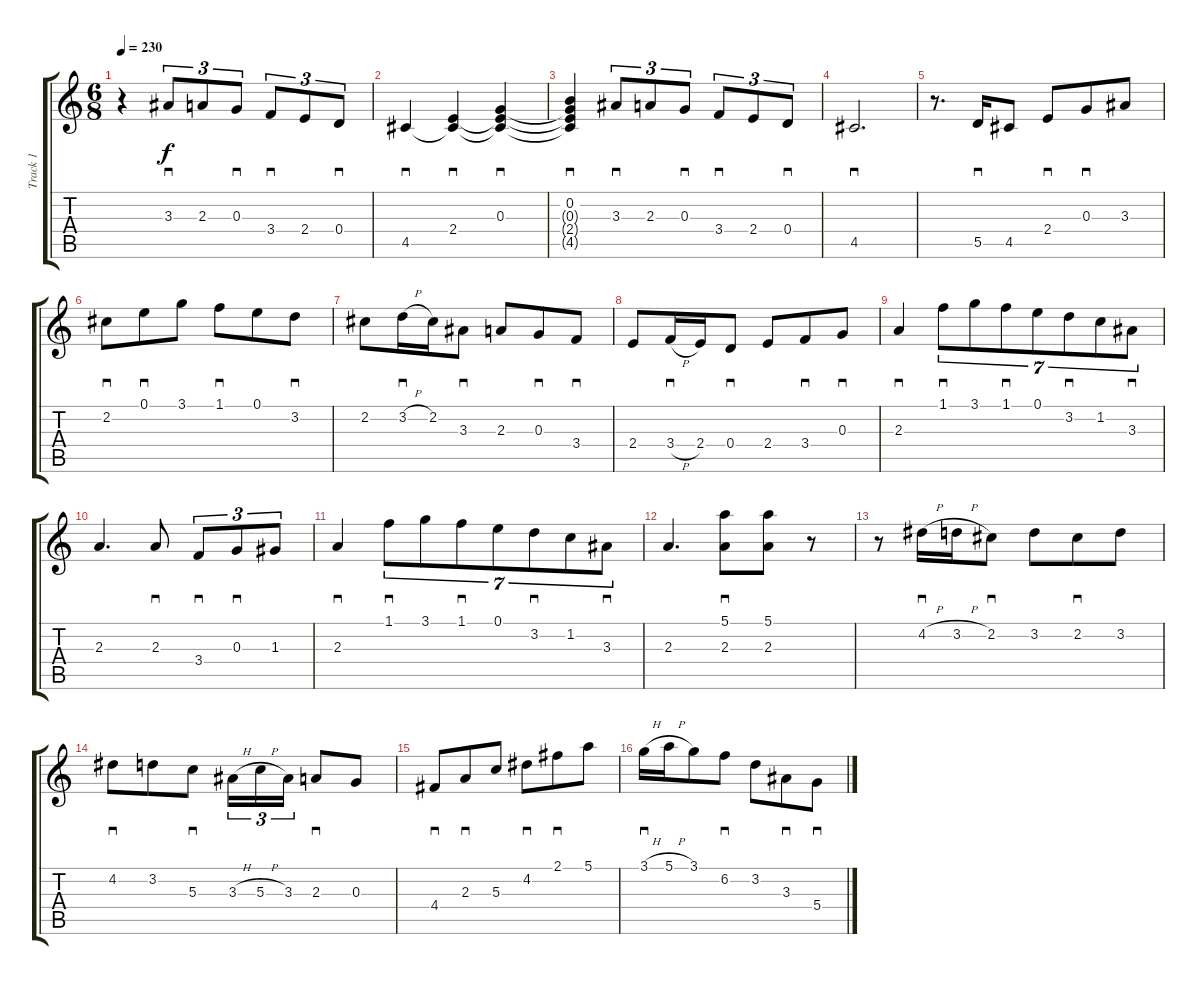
\track ("Track 1" "Track 1") {instrument acousticguitarnylon}
\staff {score tabs}
\tuning (E4 B3 G3 D3 A2 E2) {hide}
\ts (6 8)
\tempo 230
\clef g2
\ks c
r.4{dy f} 3.3.8{sd tu (3 2)} 2.3.8{tu (3 2)} 0.3.8{sd tu (3 2)} 3.4.8{sd tu (3 2)} 2.4.8{tu (3 2)} 0.4.8{sd tu (3 2)} |
4.5.4{sd} (2.4 4.5{t}).4{sd} (0.3 2.4{t} 4.5{t}).4{sd} |
(0.2 0.3{t} 2.4{t} 4.5{t}).4{sd} 3.3.8{sd tu (3 2)} 2.3.8{tu (3 2)} 0.3.8{sd tu (3 2)} 3.4.8{sd tu (3 2)} 2.4.8{tu (3 2)} 0.4.8{sd tu (3 2)} |
4.5.2{d sd} |
r.8{d} 5.5.16{sd} 4.5.8 2.4.8{sd} 0.3.8{sd} 3.3.8 |
2.2.8{sd} 0.1.8{sd} 3.1.8 1.1.8{sd} 0.1.8 3.2.8{sd} |
2.2.8 3.2{h}.16{sd} 2.2.16 3.3.8{sd} 2.3.8 0.3.8{sd} 3.4.8{sd} |
2.4.8 3.4{h}.16{sd} 2.4.16 0.4.8{sd} 2.4.8 3.4.8{sd} 0.3.8{sd} |
2.3.4{sd} 1.1.8{sd tu (7 4)} 3.1.8{tu (7 4)} 1.1.8{sd tu (7 4)} 0.1.8{tu (7 4)} 3.2.8{sd tu (7 4)} 1.2.8{tu (7 4)} 3.3.8{sd tu (7 4)} |
2.3.4{d} 2.3.8{sd} 3.4.8{sd tu (3 2)} 0.3.8{sd tu (3 2)} 1.3.8{tu (3 2)} |
2.3.4{sd} 1.1.8{sd tu (7 4)} 3.1.8{tu (7 4)} 1.1.8{sd tu (7 4)} 0.1.8{tu (7 4)} 3.2.8{sd tu (7 4)} 1.2.8{tu (7 4)} 3.3.8{sd tu (7 4)} |
2.3.4{d} (5.1 2.3).8{sd} (5.1 2.3).8 r.8 |
r.8 4.2{h}.16{sd} 3.2{h}.16 2.2.8{sd} 3.2.8 2.2.8{sd} 3.2.8 |
4.2.8{sd} 3.2.8 5.3.8{sd} 3.3{h}.16{tu (3 2)} 5.3{h}.16{tu (3 2)} 3.3.16{tu (3 2)} 2.3.8{sd} 0.3.8 |
4.4.8{sd} 2.3.8{sd} 5.3.8 4.2.8{sd} 2.1.8{sd} 5.1.8 |
3.1{h}.16{sd} 5.1{h}.16 3.1.8 6.2.8{sd} 3.2.8 3.3.8{sd} 5.4.8{sd}
